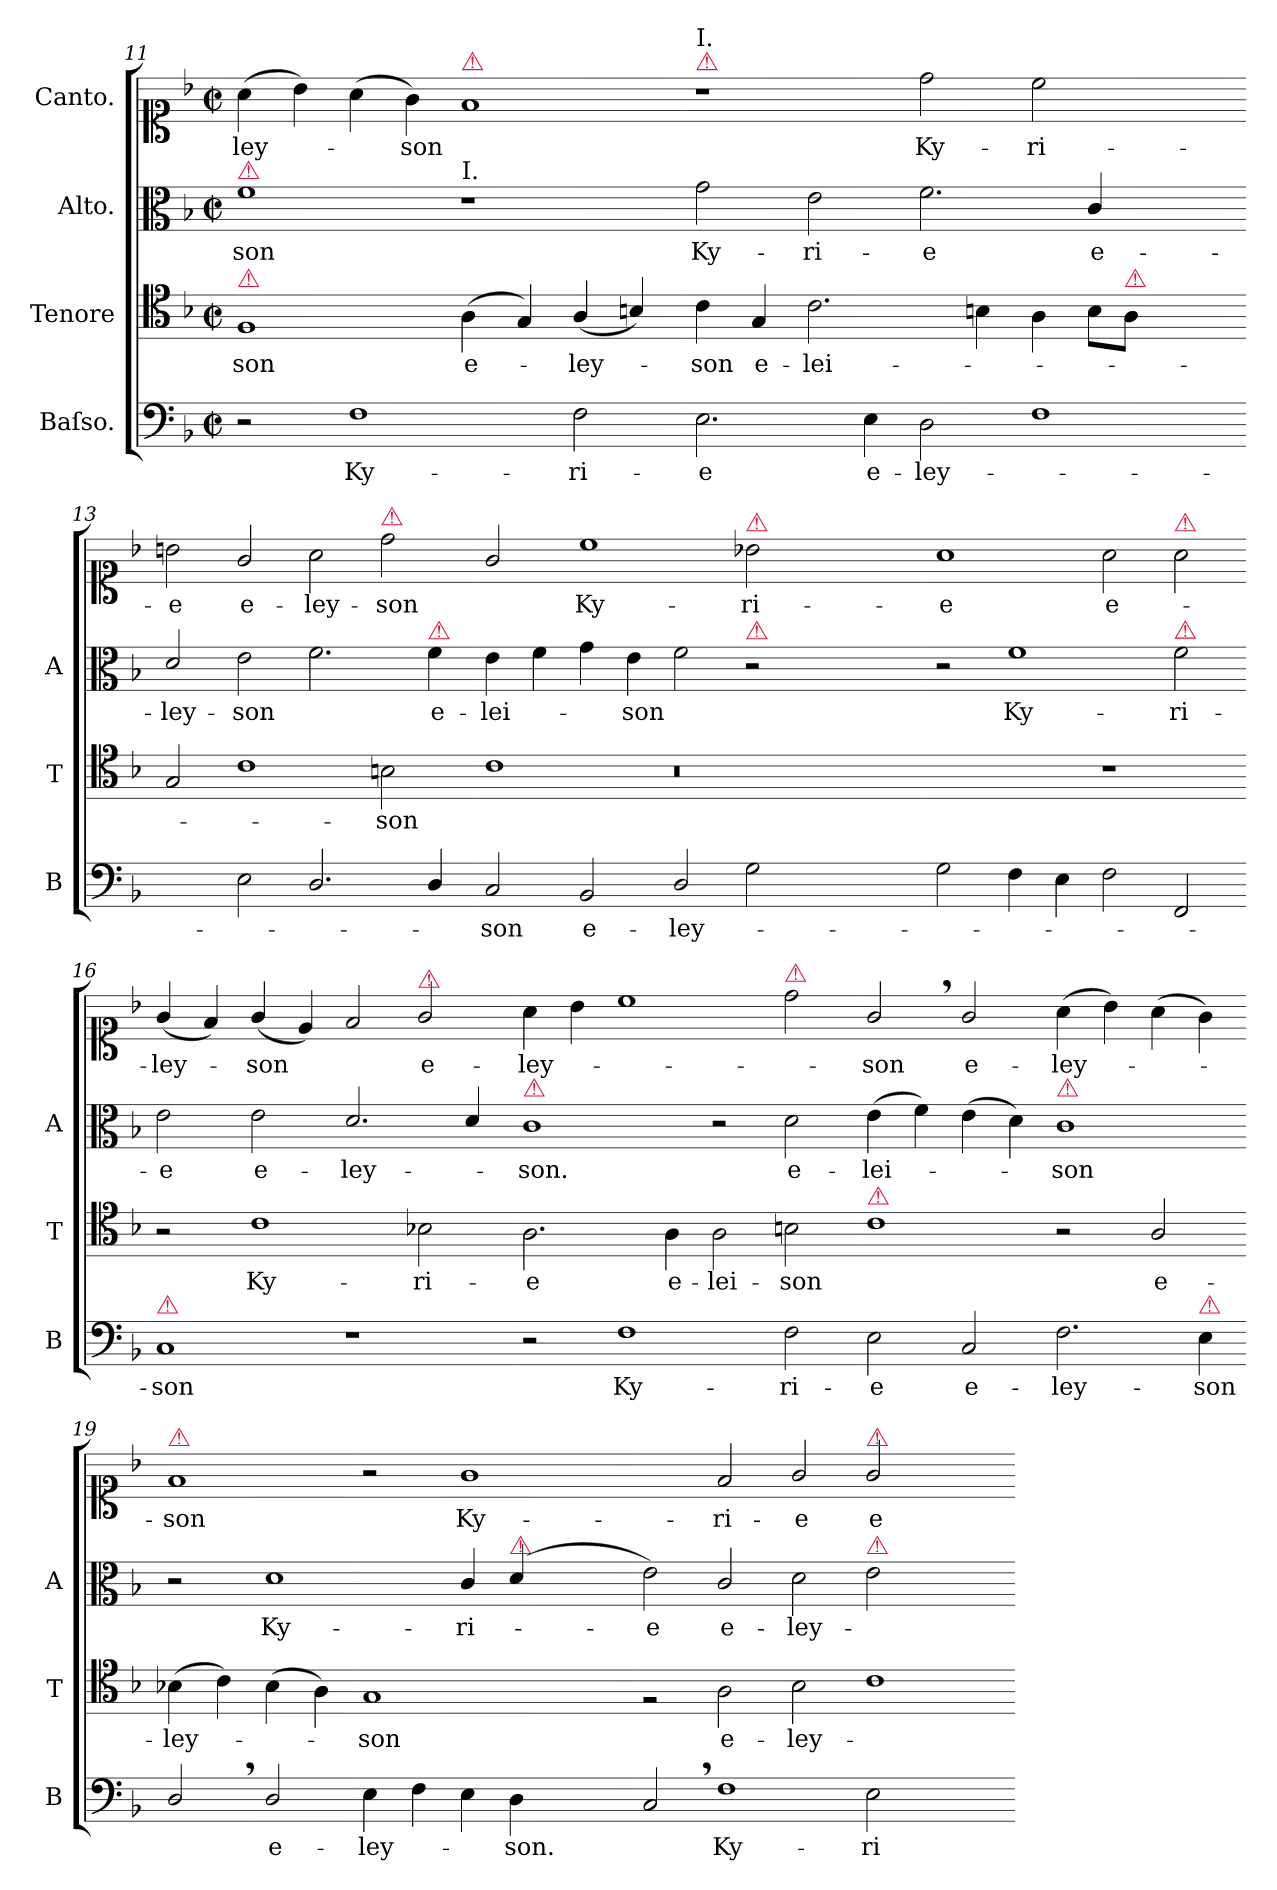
**kern	**text	**kern	**text	**kern	**text	**kern	**text
*part4	*part4	*part3	*part3	*part2	*part2	*part1	*part1
*staff4	*staff4	*staff3	*staff3	*staff2	*staff2	*staff1	*staff1
*I"Baſso.	*	*I"Tenore	*	*I"Alto.	*	*I"Canto.	*
*I'B	*	*I'T	*	*I'A	*	*	*
*clefF4	*	*clefC4	*	*clefC3	*	*clefC1	*
*k[b-]	*	*k[b-]	*	*k[b-]	*	*k[b-]	*
*F:	*	*F:	*	*F:	*	*F:	*
*M2/1	*	*M2/1	*	*M2/1	*	*M2/1	*
*met(c|)	*	*met(c|)	*	*met(c|)	*	*met(c|)	*
=11	=11	=11	=11	=11	=11	=11	=11
!	!	!	!	!LO:TX:a:color=crimson:t=⚠	!	!	!
!	!	!LO:TX:a:color=crimson:t=⚠	!	!	!	!	!
2r	.	1F	-son	1f	-son	(>4a\	-ley-
.	.	.	.	.	.	4b-\)	.
1F	Ky-	.	.	.	.	(>4a\	.
.	.	.	.	.	.	4g\)	-son
!	!	!	!	!	!	!LO:TX:a:color=crimson:t=⚠	!
!	!	!	!	!LO:TX:a:t=I.	!	!	!
.	.	(>4A\	e-	1r	.	1f	.
.	.	4G/)	.	.	.	.	.
2F\	-ri-	(>4A/	-ley-	.	.	.	.
.	.	4Bn/)	.	.	.	.	.
=12-	=12-	=12-	=12-	=12-	=12-	=12-	=12-
!	!	!	!	!	!	!LO:TX:a:color=crimson:t=⚠	!
!	!	!	!	!	!	!LO:TX:a:t=I.	!
2.E\	-e	4c\	-son	2g\	Ky-	1r	.
.	.	4G/	e-	.	.	.	.
.	.	2.c\	-lei-	2e\	-ri-	.	.
4E\	e-	.	.	.	.	.	.
2D\	-ley-	.	.	2.f\	-e	2dd\	Ky-
.	.	4Bn\	.	.	.	.	.
1F\	.	4A\	.	.	.	2cc\	-ri-
.	.	8B\L	.	4c/	e-	.	.
!	!	!LO:TX:a:color=crimson:t=⚠	!	!	!	!	!
.	.	8A\J	.	.	.	.	.
.	.	2ryy	.	2ryy	.	2ryy	.
=13-	=13-	=13-	=13-	=13-	=13-	=13-	=13-
2ryy	.	2G/	.	2d/	-ley-	2bn\	-e
2E\	.	1c	.	2e\	-son	2g/	e-
2.D/	.	.	.	2.f\	.	2a\	-ley-
!	!	!	!	!	!	!LO:TX:a:color=crimson:t=⚠	!
.	.	2Bn\	-son	.	.	2dd\	-son
!	!	!	!	!LO:TX:a:color=crimson:t=⚠	!	!	!
4D/	.	.	.	4f\	e-	.	.
=14-	=14-	=14-	=14-	=14-	=14-	=14-	=14-
2C/	-son	1c	.	4e\	-lei-	2g/	.
.	.	.	.	4f\	.	.	.
2BB-/	e-	.	.	4g\	.	1cc	Ky-
.	.	.	.	4e\	-son	.	.
2D/	-ley-	0r	.	2f\	.	.	.
!	!	!	!	!	!	!LO:TX:a:color=crimson:t=⚠	!
!	!	!	!	!LO:TX:a:color=crimson:t=⚠	!	!	!
2G\	.	.	.	2r	.	2b-X\	-ri-
1ryy	.	.	.	1ryy	.	1ryy	.
=15-	=15-	=15-	=15-	=15-	=15-	=15-	=15-
2G\	.	1ryy	.	2r	.	1a	-e
4F\	.	.	.	1f	Ky-	.	.
4E\	.	.	.	.	.	.	.
2F\	.	1r	.	.	.	2a\	e-
!	!	!	!	!	!	!LO:TX:a:color=crimson:t=⚠	!
!	!	!	!	!LO:TX:a:color=crimson:t=⚠	!	!	!
2FF/	.	.	.	2f\	-ri-	2a\	.
=16-	=16-	=16-	=16-	=16-	=16-	=16-	=16-
!LO:TX:a:color=crimson:t=⚠	!	!	!	!	!	!	!
1C	-son	2r	.	2e\	-e	(<4g/	-ley-
.	.	.	.	.	.	4f/)	.
.	.	1c	Ky-	2e\	e-	(<4g/	-son
.	.	.	.	.	.	4e/)	.
1r	.	.	.	2.d/	-ley-	2f/	.
!	!	!	!	!	!	!LO:TX:a:color=crimson:t=⚠	!
.	.	2B-X\	-ri-	.	.	2g/	e-
.	.	.	.	4d/	.	.	.
=17-	=17-	=17-	=17-	=17-	=17-	=17-	=17-
!	!	!	!	!LO:TX:a:color=crimson:t=⚠	!	!	!
2r	.	2.A\	-e	1c	-son.	4a\	-ley-
.	.	.	.	.	.	4b-\	.
1F	Ky-	.	.	.	.	1cc	.
.	.	4A\	e-	.	.	.	.
.	.	2A\	-lei-	2r	.	.	.
!	!	!	!	!	!	!LO:TX:a:color=crimson:t=⚠	!
2F\	-ri-	2Bn\	-son	2d\	e-	2dd\	.
=18-	=18-	=18-	=18-	=18-	=18-	=18-	=18-
!	!	!LO:TX:a:color=crimson:t=⚠	!	!	!	!	!
2E\	-e	1c	.	(>4e\	-lei-	2g,</	-son
.	.	.	.	4f\)	.	.	.
2C/	e-	.	.	(>4e\	.	2g/	e-
.	.	.	.	4d\)	.	.	.
!	!	!	!	!LO:TX:a:color=crimson:t=⚠	!	!	!
2.F\	-ley-	2r	.	1c	-son	(>4a\	-ley-
.	.	.	.	.	.	4b-\)	.
.	.	2A/	e-	.	.	(>4a\	.
!LO:TX:a:color=crimson:t=⚠	!	!	!	!	!	!	!
4E\	-son	.	.	.	.	4g\)	.
=19-	=19-	=19-	=19-	=19-	=19-	=19-	=19-
!	!	!	!	!	!	!LO:TX:a:color=crimson:t=⚠	!
2D,</	.	(>4B-X\	-ley-	2r	.	1f	-son
.	.	4c\)	.	.	.	.	.
2D/	e-	(>4B-\	.	1d	Ky-	.	.
.	.	4A\)	.	.	.	.	.
4E\	-ley-	1G	-son	.	.	2r	.
4F\	.	.	.	.	.	.	.
4E\	.	.	.	4c/	-ri-	1g\	Ky-
!	!	!	!	!LO:TX:a:color=crimson:t=⚠	!	!	!
4D\	-son.	.	.	(<4d/	.	.	.
2ryy	.	2ryy	.	2ryy	.	.	.
=20-	=20-	=20-	=20-	=20-	=20-	=20-	=20-
2C,</	.	2rF	.	2e\)	-e	2ryy	.
1F	Ky-	2A\	e-	2c/	e-	2f/	-ri-
.	.	2B-\	-ley-	2d\	-ley-	2g/	-e
!	!	!	!	!	!	!LO:TX:a:color=crimson:t=⚠	!
!	!	!	!	!LO:TX:a:color=crimson:t=⚠	!	!	!
2E\	-ri-	1c\	.	2e\	.	2g/	e-
2ryy	.	.	.	2ryy	.	2ryy	.
=-	=-	=-	=-	=-	=-	=-	=-
*-	*-	*-	*-	*-	*-	*-	*-
